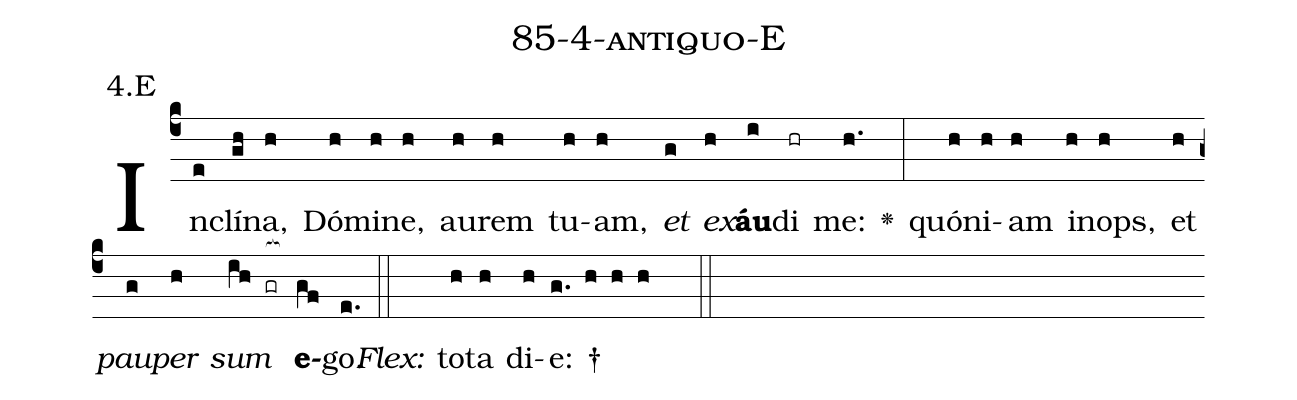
name: 85-4-antiquo-E;
annotation: 4.E;
%%
(c4)In(e)clí(gh)na,(h) Dó(h)mi(h)ne,(h) au(h)rem(h) tu(h)am,(h) <i>et</i>(g) <i>ex</i>(h)<b>áu</b>(i)di(hr) me:(h.) <v>\greheightstar</v>(:) quón(h)i(h)am(h) in(h)ops,(h) et(h) <i>pau</i>(g)<i>per</i>(h) <i>sum</i>(ih gr[ocb:1{]) <b>e</b>(gf[ocb:0}])go.(e.) (::)
<i>Flex:</i>()  to(h)ta(h) di(h)e: †(g. h h h  ::)

%E(h) u(g) o(h) u(ih) a(gf) e.(e.) (::)
